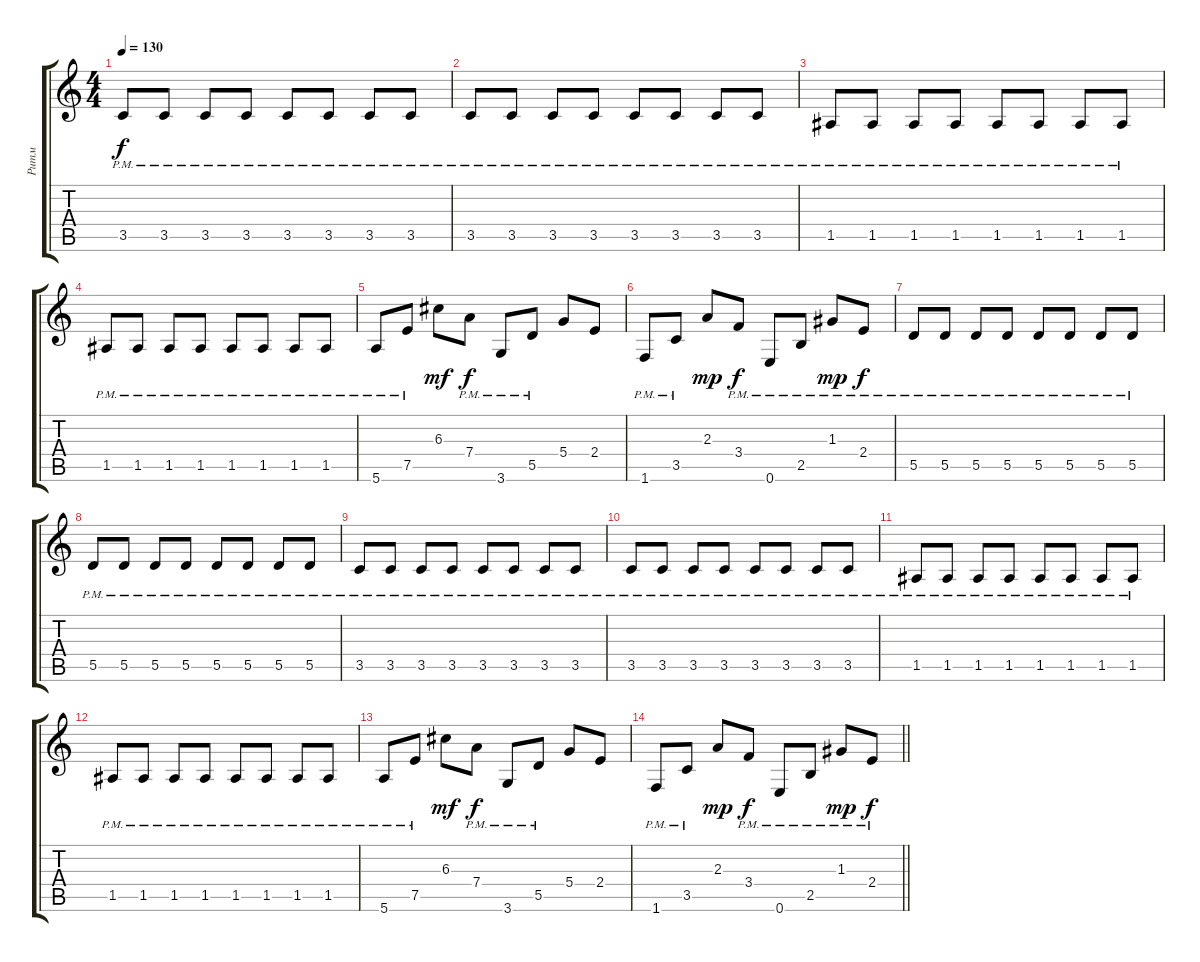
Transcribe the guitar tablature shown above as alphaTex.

\track ("Ритм" "Ритм") {instrument acousticguitarnylon}
\staff {score tabs}
\tuning (E4 B3 G3 D3 A2 E2) {hide}
\ts (4 4)
\tempo 130
\clef g2
\ks c
3.5{pm}.8{dy f} 3.5{pm}.8 3.5{pm}.8 3.5{pm}.8 3.5{pm}.8 3.5{pm}.8 3.5{pm}.8 3.5{pm}.8 |
3.5{pm}.8 3.5{pm}.8 3.5{pm}.8 3.5{pm}.8 3.5{pm}.8 3.5{pm}.8 3.5{pm}.8 3.5{pm}.8 |
1.5{pm}.8 1.5{pm}.8 1.5{pm}.8 1.5{pm}.8 1.5{pm}.8 1.5{pm}.8 1.5{pm}.8 1.5{pm}.8 |
1.5{pm}.8 1.5{pm}.8 1.5{pm}.8 1.5{pm}.8 1.5{pm}.8 1.5{pm}.8 1.5{pm}.8 1.5{pm}.8 |
5.6{pm}.8 7.5{pm}.8 6.3.8{dy mf} 7.4{pm}.8{dy f} 3.6{pm}.8 5.5{pm}.8 5.4.8 2.4.8 |
1.6{pm}.8 3.5{pm}.8 2.3.8{dy mp} 3.4{pm}.8{dy f} 0.6{pm}.8 2.5{pm}.8 1.3{pm}.8{dy mp} 2.4{pm}.8{dy f} |
5.5{pm}.8 5.5{pm}.8 5.5{pm}.8 5.5{pm}.8 5.5{pm}.8 5.5{pm}.8 5.5{pm}.8 5.5{pm}.8 |
5.5{pm}.8 5.5{pm}.8 5.5{pm}.8 5.5{pm}.8 5.5{pm}.8 5.5{pm}.8 5.5{pm}.8 5.5{pm}.8 |
3.5{pm}.8 3.5{pm}.8 3.5{pm}.8 3.5{pm}.8 3.5{pm}.8 3.5{pm}.8 3.5{pm}.8 3.5{pm}.8 |
3.5{pm}.8 3.5{pm}.8 3.5{pm}.8 3.5{pm}.8 3.5{pm}.8 3.5{pm}.8 3.5{pm}.8 3.5{pm}.8 |
1.5{pm}.8 1.5{pm}.8 1.5{pm}.8 1.5{pm}.8 1.5{pm}.8 1.5{pm}.8 1.5{pm}.8 1.5{pm}.8 |
1.5{pm}.8 1.5{pm}.8 1.5{pm}.8 1.5{pm}.8 1.5{pm}.8 1.5{pm}.8 1.5{pm}.8 1.5{pm}.8 |
5.6{pm}.8 7.5{pm}.8 6.3.8{dy mf} 7.4{pm}.8{dy f} 3.6{pm}.8 5.5{pm}.8 5.4.8 2.4.8 |
\barLineRight lightlight
1.6{pm}.8 3.5{pm}.8 2.3.8{dy mp} 3.4{pm}.8{dy f} 0.6{pm}.8 2.5{pm}.8 1.3{pm}.8{dy mp} 2.4{pm}.8{dy f}
